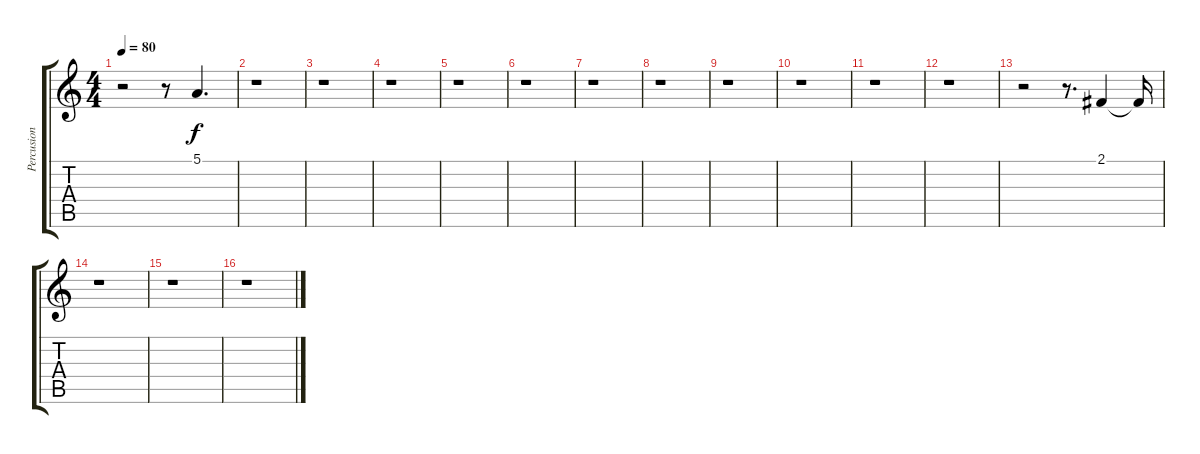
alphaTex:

\track ("Percusion" "Percusion") {instrument reversecymbal}
\staff {score tabs}
\tuning (E4 B3 G3 D3 A2 E2) {hide}
\ts (4 4)
\tempo 80
\clef g2
\ks c
r.2{dy f} r.8 5.1.4{d} |
r.1 |
r.1 |
r.1 |
r.1 |
r.1 |
r.1 |
r.1 |
r.1 |
r.1 |
r.1 |
r.1 |
r.2 r.8{d} 2.1.4 2.1{t}.16 |
r.1 |
r.1 |
r.1
